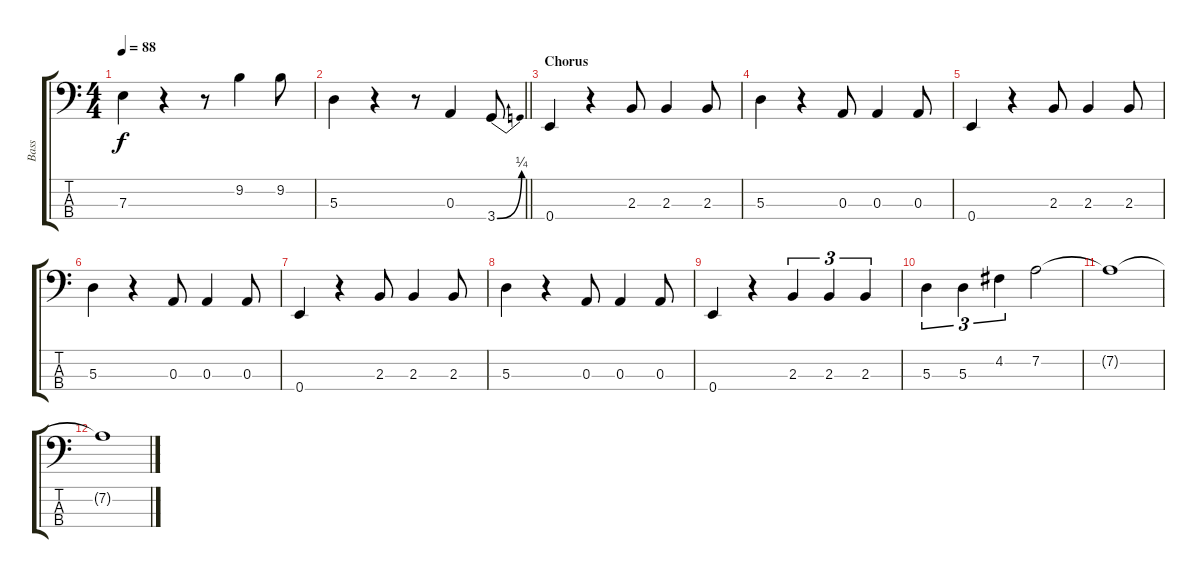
\track ("Bass" "Bass") {instrument electricbassfinger}
\staff {score tabs}
\tuning (G2 D2 A1 E1) {hide}
\ts (4 4)
\tempo 88
\clef f4
\ks c
7.3.4{dy f} r.4 r.8 9.2.4 9.2.8 |
\barLineRight lightlight
5.3.4 r.4 r.8 0.3.4 3.4{be (bend 0 0 60 1)}.8 |
\section ("" "Chorus")
0.4.4 r.4 2.3.8 2.3.4 2.3.8 |
5.3.4 r.4 0.3.8 0.3.4 0.3.8 |
0.4.4 r.4 2.3.8 2.3.4 2.3.8 |
5.3.4 r.4 0.3.8 0.3.4 0.3.8 |
0.4.4 r.4 2.3.8 2.3.4 2.3.8 |
5.3.4 r.4 0.3.8 0.3.4 0.3.8 |
0.4.4 r.4 2.3.4{tu (3 2)} 2.3.4{tu (3 2)} 2.3.4{tu (3 2)} |
5.3.4{tu (3 2)} 5.3.4{tu (3 2)} 4.2.4{tu (3 2)} 7.2.2 |
7.2{t}.1 |
7.2{t}.1
